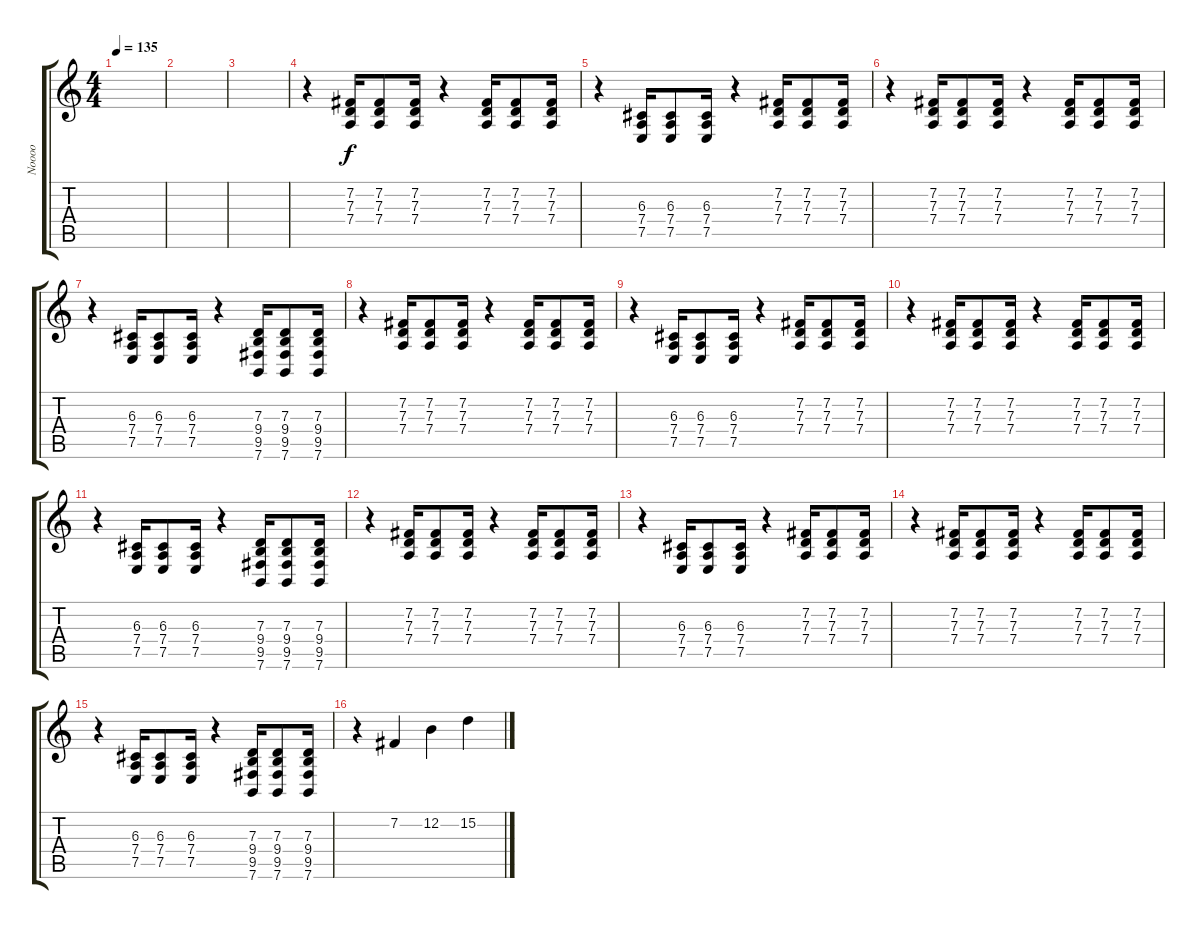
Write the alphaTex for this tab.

\track ("Noooo" "Noooo") {instrument lead2sawtooth}
\staff {score tabs}
\tuning (E4 B3 G3 D3 A2 E2) {hide}
\ts (4 4)
\tempo 135
\clef g2
\ks c
|
|
|
r.4{volume 7 instrument acousticguitarsteel} (7.2 7.3 7.4).16 (7.2 7.3 7.4).8 (7.2 7.3 7.4).16 r.4 (7.2 7.3 7.4).16 (7.2 7.3 7.4).8 (7.2 7.3 7.4).16 |
r.4 (6.3 7.4 7.5).16 (6.3 7.4 7.5).8 (6.3 7.4 7.5).16 r.4 (7.2 7.3 7.4).16 (7.2 7.3 7.4).8 (7.2 7.3 7.4).16 |
r.4 (7.2 7.3 7.4).16 (7.2 7.3 7.4).8 (7.2 7.3 7.4).16 r.4 (7.2 7.3 7.4).16 (7.2 7.3 7.4).8 (7.2 7.3 7.4).16 |
r.4 (6.3 7.4 7.5).16 (6.3 7.4 7.5).8 (6.3 7.4 7.5).16 r.4 (7.3 9.4 9.5 7.6).16 (7.3 9.4 9.5 7.6).8 (7.3 9.4 9.5 7.6).16 |
r.4 (7.2 7.3 7.4).16 (7.2 7.3 7.4).8 (7.2 7.3 7.4).16 r.4 (7.2 7.3 7.4).16 (7.2 7.3 7.4).8 (7.2 7.3 7.4).16 |
r.4 (6.3 7.4 7.5).16 (6.3 7.4 7.5).8 (6.3 7.4 7.5).16 r.4 (7.2 7.3 7.4).16 (7.2 7.3 7.4).8 (7.2 7.3 7.4).16 |
r.4 (7.2 7.3 7.4).16 (7.2 7.3 7.4).8 (7.2 7.3 7.4).16 r.4 (7.2 7.3 7.4).16 (7.2 7.3 7.4).8 (7.2 7.3 7.4).16 |
r.4 (6.3 7.4 7.5).16 (6.3 7.4 7.5).8 (6.3 7.4 7.5).16 r.4 (7.3 9.4 9.5 7.6).16 (7.3 9.4 9.5 7.6).8 (7.3 9.4 9.5 7.6).16 |
r.4 (7.2 7.3 7.4).16 (7.2 7.3 7.4).8 (7.2 7.3 7.4).16 r.4 (7.2 7.3 7.4).16 (7.2 7.3 7.4).8 (7.2 7.3 7.4).16 |
r.4 (6.3 7.4 7.5).16 (6.3 7.4 7.5).8 (6.3 7.4 7.5).16 r.4 (7.2 7.3 7.4).16 (7.2 7.3 7.4).8 (7.2 7.3 7.4).16 |
r.4 (7.2 7.3 7.4).16 (7.2 7.3 7.4).8 (7.2 7.3 7.4).16 r.4 (7.2 7.3 7.4).16 (7.2 7.3 7.4).8 (7.2 7.3 7.4).16 |
r.4 (6.3 7.4 7.5).16 (6.3 7.4 7.5).8 (6.3 7.4 7.5).16 r.4 (7.3 9.4 9.5 7.6).16 (7.3 9.4 9.5 7.6).8 (7.3 9.4 9.5 7.6).16 |
r.4{volume 14 instrument panflute} 7.2.4 12.2.4 15.2.4
